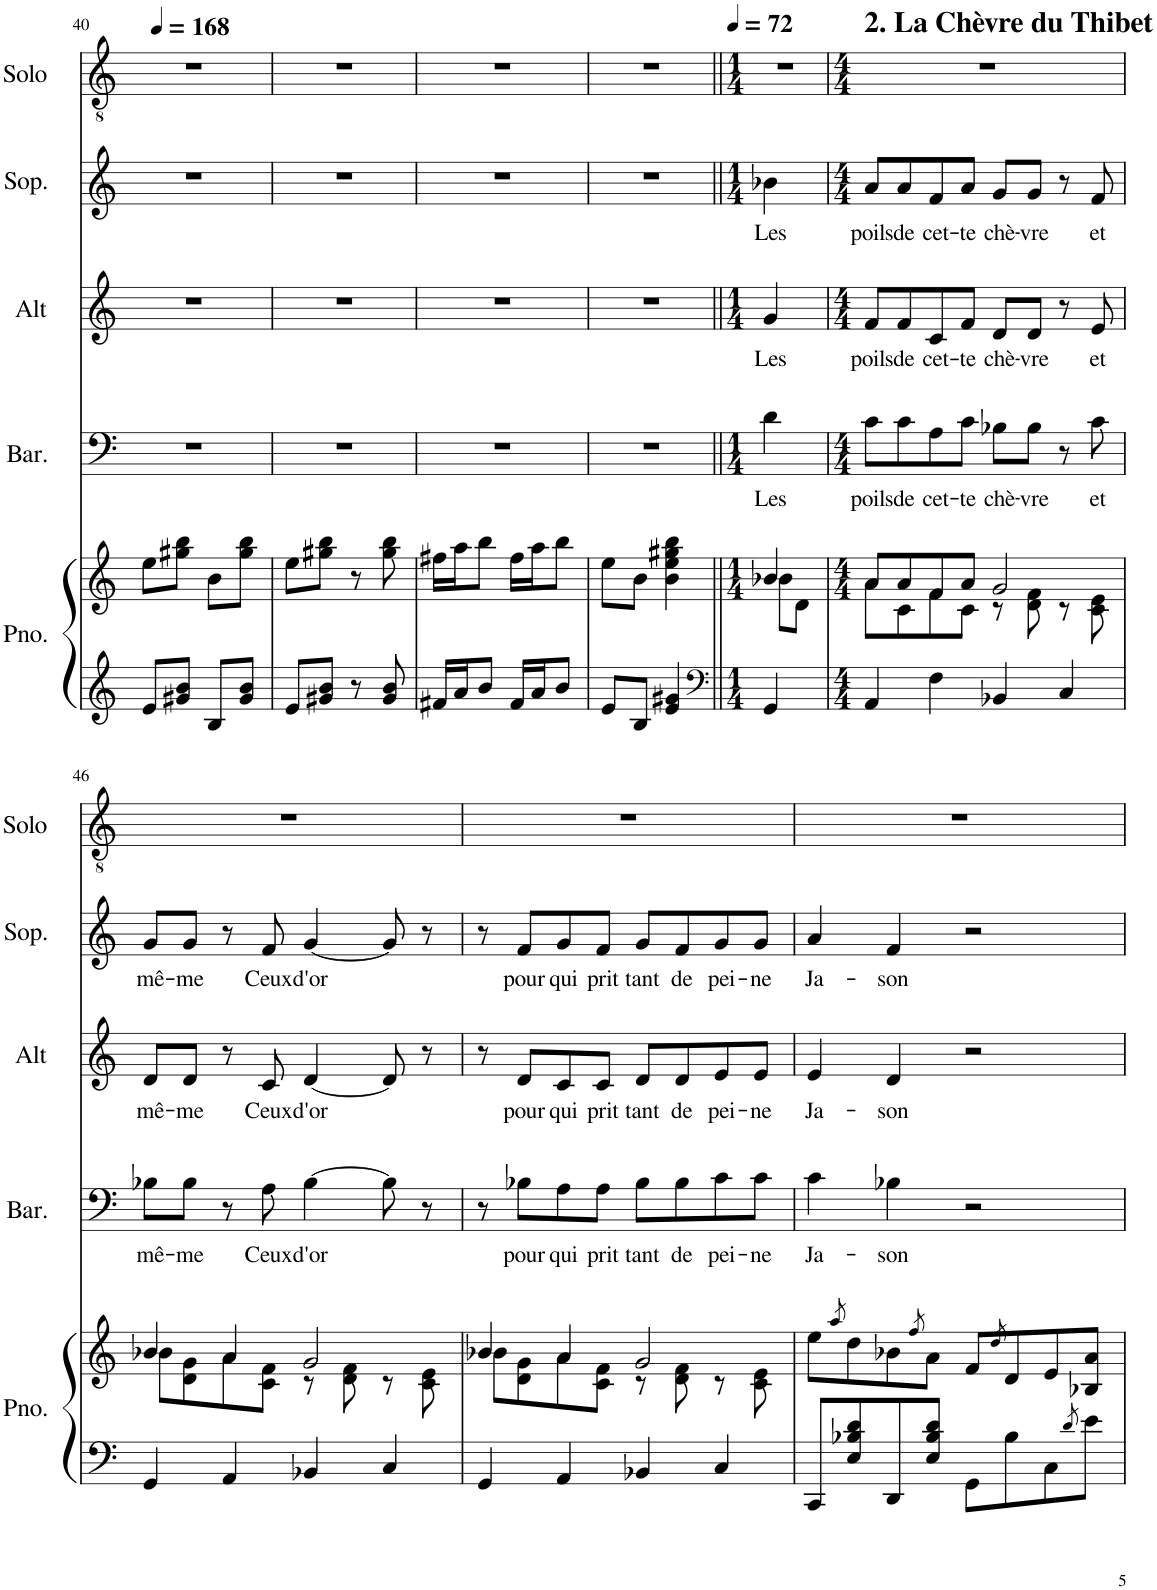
**kern	**kern	**kern	**text	**kern	**text	**kern	**text	**kern
*part5	*part5	*part4	*part4	*part3	*part3	*part2	*part2	*part1
*staff6	*staff5	*staff4	*staff4	*staff3	*staff3	*staff2	*staff2	*staff1
*I"Piano	*	*I"Bariton	*	*I"Alt	*	*I"Sopraan	*	*I"Solo
*I'Pno.	*	*I'Bar.	*	*I'Alt	*	*I'Sop.	*	*I'Solo
!!LO:PB:g=z
*clefG2	*clefG2	*clefF4	*	*clefG2	*	*clefG2	*	*clefGv2
*	*	*	*	*Trd4c7	*	*	*	*Trd4c7
*k[]	*k[]	*k[]	*	*k[]	*	*k[]	*	*k[]
*M2/4	*M2/4	*M2/4	*	*M2/4	*	*M2/4	*	*M2/4
*MM168	*MM168	*MM168	*	*MM168	*	*MM168	*	*MM168
=40	=40	=40	=40	=40	=40	=40	=40	=40
8e/L	8ee\L	2r	.	2r	.	2r	.	2r
8g#X/ 8b/J	8gg#X\ 8bb\J	.	.	.	.	.	.	.
8B/L	8b\L	.	.	.	.	.	.	.
8g#/ 8b/J	8gg#\ 8bb\J	.	.	.	.	.	.	.
=41	=41	=41	=41	=41	=41	=41	=41	=41
8e/L	8ee\L	2r	.	2r	.	2r	.	2r
8g#X/ 8b/J	8gg#X\ 8bb\J	.	.	.	.	.	.	.
8r	8r	.	.	.	.	.	.	.
8g#/ 8b/	8gg#\ 8bb\	.	.	.	.	.	.	.
=42	=42	=42	=42	=42	=42	=42	=42	=42
16f#X/LL	16ff#X\LL	2r	.	2r	.	2r	.	2r
16a/J	16aa\J	.	.	.	.	.	.	.
8b/J	8bb\J	.	.	.	.	.	.	.
16f#/LL	16ff#\LL	.	.	.	.	.	.	.
16a/J	16aa\J	.	.	.	.	.	.	.
8b/J	8bb\J	.	.	.	.	.	.	.
=43	=43	=43	=43	=43	=43	=43	=43	=43
8e/L	8ee\L	2r	.	2r	.	2r	.	2r
8B/J	8b\J	.	.	.	.	.	.	.
4e/ 4g#X/	4b\ 4ee\ 4gg#X\ 4bb\	.	.	.	.	.	.	.
=44||	=44||	=44||	=44||	=44||	=44||	=44||	=44||	=44||
*clefF4	*	*	*	*	*	*	*	*
*M1/4	*M1/4	*M1/4	*	*M1/4	*	*M1/4	*	*M1/4
*	*	*	*	*	*	*	*	*MM72
*	*^	*	*	*	*	*	*	*
!	!	!	!	!LO:LY:b	!	!LO:LY:b	!	!LO:LY:b	!
4GG/	4b/	8b-X\L	4d\	Les	4g/	Les	4b-X\	Les	4r
.	.	8d\J	.	.	.	.	.	.	.
=45	=45	=45	=45	=45	=45	=45	=45	=45	=45
*M4/4	*M4/4	*	*M4/4	*	*M4/4	*	*M4/4	*	*M4/4
!	!	!	!	!	!	!	!	!	!LO:TX:a:B:t=2. La Chèvre du Thibet
!	!	!	!	!LO:LY:b	!	!LO:LY:b	!	!LO:LY:b	!
4AA/	8a/L	8a\L	8c\L	poils	8f/L	poils	8a/L	poils	1r
!	!	!	!	!LO:LY:b	!	!LO:LY:b	!	!LO:LY:b	!
.	8a/	8c\	8c\	de	8f/	de	8a/	de	.
!	!	!	!	!LO:LY:b	!	!LO:LY:b	!	!LO:LY:b	!
4F\	8f/	8f\	8A\	cet-	8c/	cet-	8f/	cet-	.
!	!	!	!	!LO:LY:b	!	!LO:LY:b	!	!LO:LY:b	!
.	8a/J	8c\J	8c\J	-te	8f/J	-te	8a/J	-te	.
!	!	!	!	!LO:LY:b	!	!LO:LY:b	!	!LO:LY:b	!
4BB-X/	2g/	8r	8B-X\L	chè-	8d/L	chè-	8g/L	chè-	.
!	!	!	!	!LO:LY:b	!	!LO:LY:b	!	!LO:LY:b	!
.	.	8d\ 8f\	8B-\J	-vre	8d/J	-vre	8g/J	-vre	.
4C/	.	8r	8r	.	8r	.	8r	.	.
!	!	!	!	!LO:LY:b	!	!LO:LY:b	!	!LO:LY:b	!
.	.	8c\ 8e\	8c\	et	8e/	et	8f/	et	.
!!LO:LB:g=z
=46	=46	=46	=46	=46	=46	=46	=46	=46	=46
!	!	!	!	!LO:LY:b	!	!LO:LY:b	!	!LO:LY:b	!
4GG/	4b/	8b-X\L	8B-X\L	mê-	8d/L	mê-	8g/L	mê-	1r
!	!	!	!	!LO:LY:b	!	!LO:LY:b	!	!LO:LY:b	!
.	.	8d\ 8g\	8B-\J	-me	8d/J	-me	8g/J	-me	.
4AA/	4a/	8a\	8r	.	8r	.	8r	.	.
!	!	!	!	!LO:LY:b	!	!LO:LY:b	!	!LO:LY:b	!
.	.	8c\ 8f\J	8A\	Ceux	8c/	Ceux	8f/	Ceux	.
!	!	!	!	!LO:LY:b	!	!LO:LY:b	!	!LO:LY:b	!
4BB-X/	2g/	8r	[4B-\	d'or	[4d/	d'or	[4g/	d'or	.
.	.	8d\ 8f\	.	.	.	.	.	.	.
4C/	.	8r	8B-\]	.	8d/]	.	8g/]	.	.
.	.	8c\ 8e\	8r	.	8r	.	8r	.	.
=47	=47	=47	=47	=47	=47	=47	=47	=47	=47
4GG/	4b/	8b-X\L	8r	.	8r	.	8r	.	1r
!	!	!	!	!LO:LY:b	!	!LO:LY:b	!	!LO:LY:b	!
.	.	8d\ 8g\	8B-X\L	pour	8d/L	pour	8f/L	pour	.
!	!	!	!	!LO:LY:b	!	!LO:LY:b	!	!LO:LY:b	!
4AA/	4a/	8a\	8A\	qui	8c/	qui	8g/	qui	.
!	!	!	!	!LO:LY:b	!	!LO:LY:b	!	!LO:LY:b	!
.	.	8c\ 8f\J	8A\J	prit	8c/J	prit	8f/J	prit	.
!	!	!	!	!LO:LY:b	!	!LO:LY:b	!	!LO:LY:b	!
4BB-X/	2g/	8r	8B-\L	tant	8d/L	tant	8g/L	tant	.
!	!	!	!	!LO:LY:b	!	!LO:LY:b	!	!LO:LY:b	!
.	.	8d\ 8f\	8B-\	de	8d/	de	8f/	de	.
!	!	!	!	!LO:LY:b	!	!LO:LY:b	!	!LO:LY:b	!
4C/	.	8r	8c\	pei-	8e/	pei-	8g/	pei-	.
!	!	!	!	!LO:LY:b	!	!LO:LY:b	!	!LO:LY:b	!
.	.	8c\ 8e\	8c\J	-ne	8e/J	-ne	8g/J	-ne	.
=48	=48	=48	=48	=48	=48	=48	=48	=48	=48
!	!	!	!	!LO:LY:b	!	!LO:LY:b	!	!LO:LY:b	!
*	*v	*v	*	*	*	*	*	*	*
8CC/L	8ee\L	4c\	Ja-	4e/	Ja-	4a/	Ja-	1r
.	8qaa/	.	.	.	.	.	.	.
8E/ 8B-X/ 8d/	8dd\	.	.	.	.	.	.	.
!	!	!	!LO:LY:b	!	!LO:LY:b	!	!LO:LY:b	!
8DD/	8b-X\	4B-X\	-son	4d/	-son	4f/	-son	.
.	8qff/	.	.	.	.	.	.	.
8E/ 8B-/ 8d/J	8a\J	.	.	.	.	.	.	.
8GG\L	8f/L	2r	.	2r	.	2r	.	.
.	8qdd/	.	.	.	.	.	.	.
8B-\	8d/	.	.	.	.	.	.	.
8C\	8e/	.	.	.	.	.	.	.
8qd/	.	.	.	.	.	.	.	.
8e\J	8B-X/ 8a/J	.	.	.	.	.	.	.
=	=	=	=	=	=	=	=	=
*-	*-	*-	*-	*-	*-	*-	*-	*-
